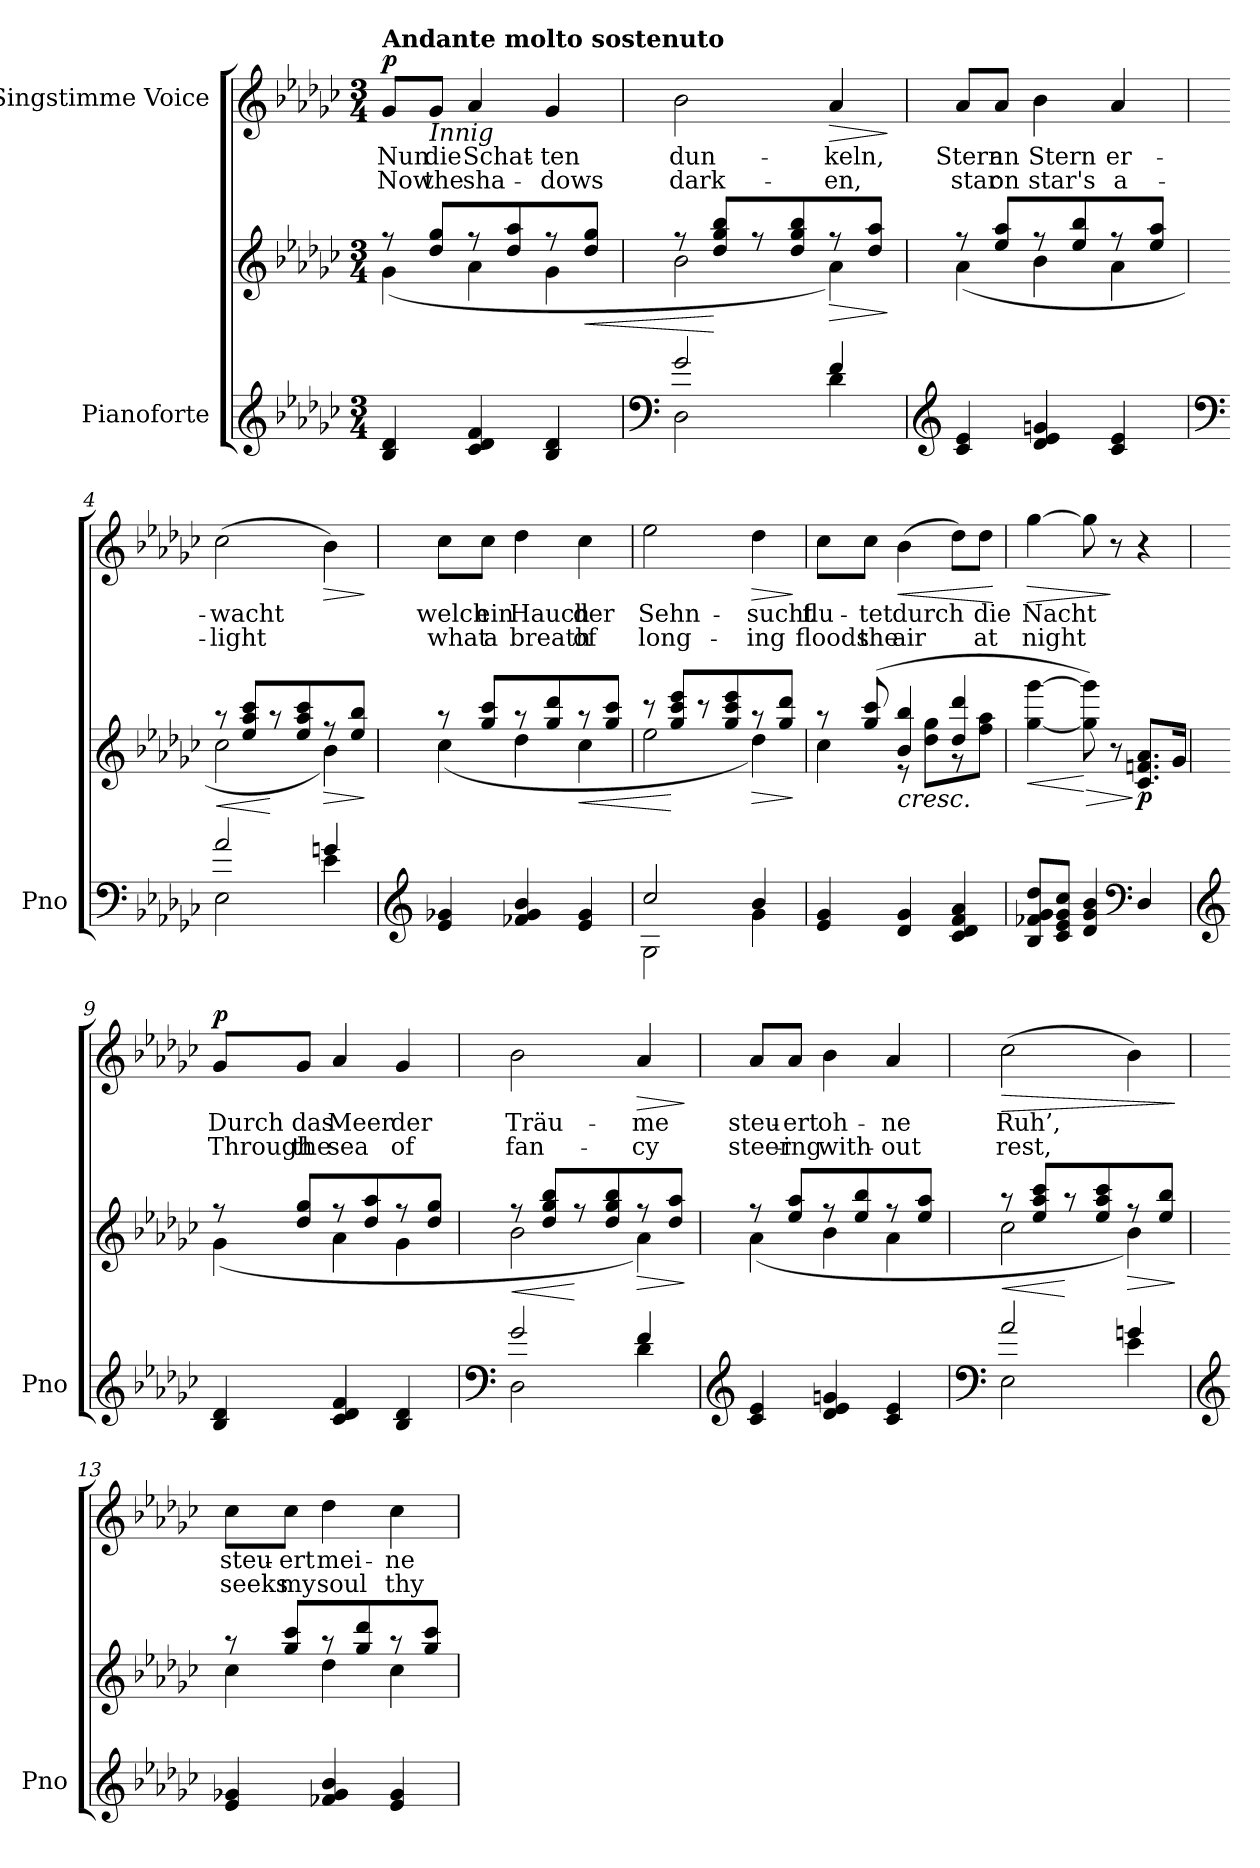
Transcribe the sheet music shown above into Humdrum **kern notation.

**kern	**kern	**dynam	**kern	**text	**text	**dynam
*part2	*part2	*part2	*part1	*part1	*part1	*part1
*staff3	*staff2	*staff2/3	*staff1	*staff1	*staff1	*staff1
*I"Pianoforte	*	*	*I"Singstimme Voice	*	*	*
*I'Pno	*	*	*	*	*	*
*clefG2	*clefG2	*	*clefG2	*	*	*
*k[b-e-a-d-g-c-]	*k[b-e-a-d-g-c-]	*	*k[b-e-a-d-g-c-]	*	*	*
*M3/4	*M3/4	*	*M3/4	*	*	*
=1	=1	=1	=1	=1	=1	=1
*	*^	*	*	*	*	*
!	!	!	!	!LO:TX:a:B:t=Andante molto sostenuto	!	!	!
!	!	!	!LO:DY:b	!	!LO:LY:b	!LO:LY:b	!
!	!	!	!LO:DY:n=1:b	!	!	!	!LO:DY:a
4B-/ 4d-/	8r	(4g-\	p other-dynamics	8g-/L	Nun	Now	p
!	!	!	!	!LO:TX:b:i:t=Innig	!	!	!
!	!	!	!	!	!LO:LY:b	!LO:LY:b	!
.	8dd-/ 8gg-/L	.	.	8g-/J	die	the	.
!	!	!	!	!	!LO:LY:b	!LO:LY:b	!
4c-/ 4d-/ 4f/	8r	4a-\	.	4a-/	Schat-	sha-	.
.	8dd-/ 8aa-/	.	.	.	.	.	.
!	!	!	!	!	!LO:LY:b	!LO:LY:b	!
4B-/ 4d-/	8r	4g-\	.	4g-/	-ten	-dows	.
!	!	!	!LO:HP:b	!	!	!	!
.	8dd-/ 8gg-/J	.	<	.	.	.	.
=2	=2	=2	=2	=2	=2	=2	=2
*clefF4	*	*	*	*	*	*	*
*^	*	*	*	*	*	*	*
!	!	!	!	!	!	!LO:LY:b	!LO:LY:b	!
2g-/	2D-\	8r	2b-\	.	2b-\	dun-	dark-	.
.	.	8dd-/ 8gg-/ 8bb-/L	.	[	.	.	.	.
.	.	8r	.	.	.	.	.	.
.	.	8dd-/ 8gg-/ 8bb-/	.	.	.	.	.	.
!	!	!	!	!LO:HP:b	!	!LO:LY:b	!LO:LY:b	!LO:HP:b
4f/	4d-\	8r	4a-\)	>	4a-/	-keln,	-en,	>
.	.	8dd-/ 8aa-/J	.	.	.	.	.	.
*v	*v	*	*	*	*	*	*	*
*	*v	*v	*	*	*	*	*
.	.	]	.	.	.	]
=3	=3	=3	=3	=3	=3	=3
*clefG2	*	*	*	*	*	*
*	*^	*	*	*	*	*
!	!	!	!	!	!LO:LY:b	!LO:LY:b	!
4c-/ 4e-/	8r	(4a-\	.	8a-/L	Stern	star	.
!	!	!	!	!	!LO:LY:b	!LO:LY:b	!
.	8ee-/ 8aa-/L	.	.	8a-/J	an	on	.
!	!	!	!	!	!LO:LY:b	!LO:LY:b	!
4d-/ 4e-/ 4gn/	8r	4b-\	.	4b-\	Stern	star's	.
.	8ee-/ 8bb-/	.	.	.	.	.	.
!	!	!	!	!	!LO:LY:b	!LO:LY:b	!
4c-/ 4e-/	8r	4a-\	.	4a-/	er-	a-	.
.	8ee-/ 8aa-/J	.	.	.	.	.	.
!!LO:LB:g=z
=4	=4	=4	=4	=4	=4	=4	=4
*clefF4	*	*	*	*	*	*	*
*^	*	*	*	*	*	*	*
!	!	!	!	!LO:HP:b	!	!LO:LY:b	!LO:LY:b	!
2a-/	2E-\	8r	2cc-\	<	(2cc-\	-wacht	-light	.
.	.	8ee-/ 8aa-/ 8ccc-/L	.	.	.	.	.	.
.	.	8r	.	[	.	.	.	.
.	.	8ee-/ 8aa-/ 8ccc-/	.	.	.	.	.	.
!	!	!	!	!LO:HP:b	!	!	!	!LO:HP:b
4gn/	4e-\	8r	4b-\)	>	4b-\)	.	.	>
.	.	8ee-/ 8bb-/J	.	.	.	.	.	.
*v	*v	*	*	*	*	*	*	*
*	*v	*v	*	*	*	*	*
.	.	]	.	.	.	]
=5	=5	=5	=5	=5	=5	=5
*clefG2	*	*	*	*	*	*
*	*^	*	*	*	*	*
!	!	!	!	!	!LO:LY:b	!LO:LY:b	!
4e-/ 4g-X/	8r	(4cc-\	.	8cc-\L	welch	what	.
!	!	!	!	!	!LO:LY:b	!LO:LY:b	!
.	8gg-/ 8ccc-/L	.	.	8cc-\J	ein	a	.
!	!	!	!	!	!LO:LY:b	!LO:LY:b	!
4f-X/ 4g-/ 4b-/	8r	4dd-\	.	4dd-\	Hauch	breath	.
.	8gg-/ 8ddd-/	.	.	.	.	.	.
!	!	!	!LO:HP:b	!	!LO:LY:b	!LO:LY:b	!
4e-/ 4g-/	8r	4cc-\	<	4cc-\	der	of	.
.	8gg-/ 8ccc-/J	.	.	.	.	.	.
=6	=6	=6	=6	=6	=6	=6	=6
*^	*	*	*	*	*	*	*
!	!	!	!	!	!	!LO:LY:b	!LO:LY:b	!
2cc-/	2G-\	8r	2ee-\	.	2ee-\	Sehn-	long-	.
.	.	8gg-/ 8ccc-/ 8eee-/L	.	[	.	.	.	.
.	.	8r	.	.	.	.	.	.
.	.	8gg-/ 8ccc-/ 8eee-/	.	.	.	.	.	.
!	!	!	!	!LO:HP:b	!	!LO:LY:b	!LO:LY:b	!LO:HP:b
4b-/	4g-\	8r	4dd-\)	>	4dd-\	-sucht	-ing	>
.	.	8gg-/ 8ddd-/J	.	.	.	.	.	.
*v	*v	*	*	*	*	*	*	*
*	*v	*v	*	*	*	*	*
.	.	]	.	.	.	]
=7	=7	=7	=7	=7	=7	=7
*	*^	*	*	*	*	*
!	!	!	!	!	!LO:LY:b	!LO:LY:b	!
4e-/ 4g-/	8r	4cc-\	.	8cc-\L	flu-	floods	.
!	!	!	!	!	!LO:LY:b	!LO:LY:b	!
.	(8gg-/ 8ccc-/	.	.	8cc-\J	-tet	the	.
!	!LO:TX:b:i:t=cresc.	!	!	!	!	!	!
!	!	!	!	!	!LO:LY:b	!LO:LY:b	!LO:HP:b
4d-/ 4g-/	4b-/ 4bb-/	8r	.	(4b-\	durch	air	<
.	.	8dd-\ 8gg-\L	.	.	.	.	.
4c-/ 4d-/ 4f/ 4a-/	4dd-/ 4ddd-/	8r	.	8dd-\L)	.	.	.
!	!	!	!	!	!LO:LY:b	!LO:LY:b	!
.	.	8ff\ 8aa-\J	.	8dd-\J	die	at	.
*	*v	*v	*	*	*	*	*
.	.	.	.	.	.	[
!!LO:LB:g=z
=8	=8	=8	=8	=8	=8	=8
!	!	!LO:HP:b	!	!LO:LY:b	!LO:LY:b	!LO:HP:b
8B-/ 8f-X/ 8g-/ 8dd-/L	[4gg-\ [4ggg-\	<	[4gg-\	Nacht	night	>
8c-/ 8e-/ 8g-/ 8cc-/J	.	.	.	.	.	.
!	!	!LO:HP:n=1:b	!	!	!	!
4d-/ 4g-/ 4b-/	8gg-\] 8ggg-\])	[ >	8gg-\]	.	.	.
.	8r	.	8r	.	.	]
*clefF4	*	*	*	*	*	*
!	!	!LO:DY:n=1:b	!	!	!	!
4D-/	8.c-/ 8.fn/ 8.a-/L	] p	4r	.	.	.
.	16g-/Jk	.	.	.	.	.
=9	=9	=9	=9	=9	=9	=9
*clefG2	*	*	*	*	*	*
*	*^	*	*	*	*	*
!	!	!	!	!	!LO:LY:b	!LO:LY:b	!LO:DY:a
4B-/ 4d-/	8r	(4g-\	.	8g-/L	Durch	Through	p
!	!	!	!	!	!LO:LY:b	!LO:LY:b	!
.	8dd-/ 8gg-/L	.	.	8g-/J	das	the	.
!	!	!	!	!	!LO:LY:b	!LO:LY:b	!
4c-/ 4d-/ 4f/	8r	4a-\	.	4a-/	Meer	sea	.
.	8dd-/ 8aa-/	.	.	.	.	.	.
!	!	!	!	!	!LO:LY:b	!LO:LY:b	!
4B-/ 4d-/	8r	4g-\	.	4g-/	der	of	.
.	8dd-/ 8gg-/J	.	.	.	.	.	.
=10	=10	=10	=10	=10	=10	=10	=10
*clefF4	*	*	*	*	*	*	*
*^	*	*	*	*	*	*	*
!	!	!	!	!LO:HP:b	!	!LO:LY:b	!LO:LY:b	!
2g-/	2D-\	8r	2b-\	<	2b-\	Träu-	fan-	.
.	.	8dd-/ 8gg-/ 8bb-/L	.	.	.	.	.	.
.	.	8r	.	[	.	.	.	.
.	.	8dd-/ 8gg-/ 8bb-/	.	.	.	.	.	.
!	!	!	!	!LO:HP:b	!	!LO:LY:b	!LO:LY:b	!LO:HP:b
4f/	4d-\	8r	4a-\)	>	4a-/	-me	-cy	>
.	.	8dd-/ 8aa-/J	.	.	.	.	.	.
*v	*v	*	*	*	*	*	*	*
*	*v	*v	*	*	*	*	*
.	.	]	.	.	.	]
=11	=11	=11	=11	=11	=11	=11
*clefG2	*	*	*	*	*	*
*	*^	*	*	*	*	*
!	!	!	!	!	!LO:LY:b	!LO:LY:b	!
4c-/ 4e-/	8r	(4a-\	.	8a-/L	steu-	steer-	.
!	!	!	!	!	!LO:LY:b	!LO:LY:b	!
.	8ee-/ 8aa-/L	.	.	8a-/J	-ert	-ing	.
!	!	!	!	!	!LO:LY:b	!LO:LY:b	!
4d-/ 4e-/ 4gn/	8r	4b-\	.	4b-\	oh-	with-	.
.	8ee-/ 8bb-/	.	.	.	.	.	.
!	!	!	!	!	!LO:LY:b	!LO:LY:b	!
4c-/ 4e-/	8r	4a-\	.	4a-/	-ne	-out	.
.	8ee-/ 8aa-/J	.	.	.	.	.	.
!!LO:PB:g=z
=12	=12	=12	=12	=12	=12	=12	=12
*clefF4	*	*	*	*	*	*	*
*^	*	*	*	*	*	*	*
!	!	!	!	!LO:HP:b	!	!LO:LY:b	!LO:LY:b	!LO:HP:b
2a-/	2E-\	8r	2cc-\	<	(2cc-\	Ruh’,	rest,	>
.	.	8ee-/ 8aa-/ 8ccc-/L	.	.	.	.	.	.
.	.	8r	.	[	.	.	.	.
.	.	8ee-/ 8aa-/ 8ccc-/	.	.	.	.	.	.
!	!	!	!	!LO:HP:b	!	!	!	!
4gn/	4e-\	8r	4b-\)	>	4b-\)	.	.	.
.	.	8ee-/ 8bb-/J	.	.	.	.	.	.
*v	*v	*	*	*	*	*	*	*
*	*v	*v	*	*	*	*	*
.	.	]	.	.	.	]
=13	=13	=13	=13	=13	=13	=13
*clefG2	*	*	*	*	*	*
*	*^	*	*	*	*	*
!	!	!	!	!	!LO:LY:b	!LO:LY:b	!
4e-/ 4g-X/	8r	4cc-\	.	8cc-\L	steu-	seeks	.
!	!	!	!	!	!LO:LY:b	!LO:LY:b	!
.	8gg-/ 8ccc-/L	.	.	8cc-\J	-ert	my	.
!	!	!	!	!	!LO:LY:b	!LO:LY:b	!
4f-X/ 4g-/ 4b-/	8r	4dd-\	.	4dd-\	mei-	soul	.
.	8gg-/ 8ddd-/	.	.	.	.	.	.
!	!	!	!	!	!LO:LY:b	!LO:LY:b	!
4e-/ 4g-/	8r	4cc-\	.	4cc-\	-ne	thy	.
.	8gg-/ 8ccc-/J	.	.	.	.	.	.
*	*v	*v	*	*	*	*	*
=	=	=	=	=	=	=
*-	*-	*-	*-	*-	*-	*-
